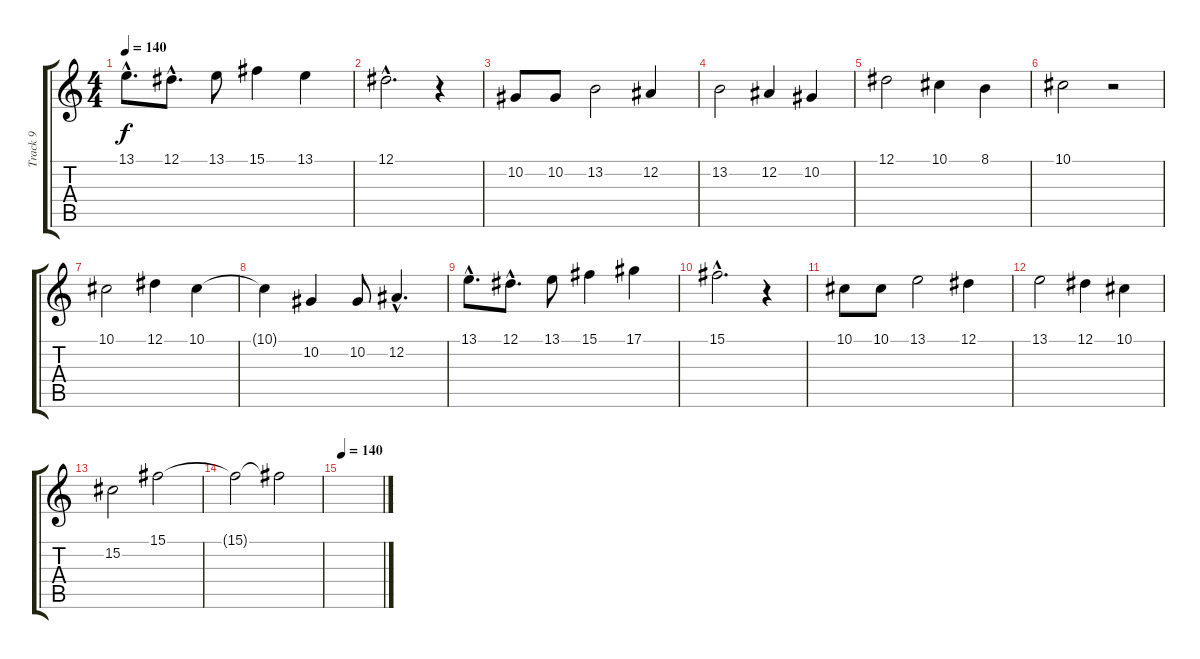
\track ("Track 9" "Track 9") {instrument cello}
\staff {score tabs}
\tuning (Eb4 Bb3 Gb3 Db3 Ab2 Eb2) {hide}
\ts (4 4)
\tempo 140
\clef g2
\ks aminor
13.1{hac}.8{d dy f} 12.1{hac}.8{d} 13.1.8 15.1.4 13.1.4 |
12.1{hac}.2{d} r.4 |
10.2.8 10.2.8 13.2.2 12.2.4 |
13.2.2 12.2.4 10.2.4 |
12.1.2 10.1.4 8.1.4 |
10.1.2 r.2 |
10.1.2 12.1.4 10.1.4 |
10.1{t}.4 10.2.4 10.2.8 12.2{hac}.4{d} |
13.1{hac}.8{d} 12.1{hac}.8{d} 13.1.8 15.1.4 17.1.4 |
15.1{hac}.2{d} r.4 |
10.1.8 10.1.8 13.1.2 12.1.4 |
13.1.2 12.1.4 10.1.4 |
15.2.2 15.1.2 |
15.1{t}.2 15.1{t}.2 |
\tempo 140
